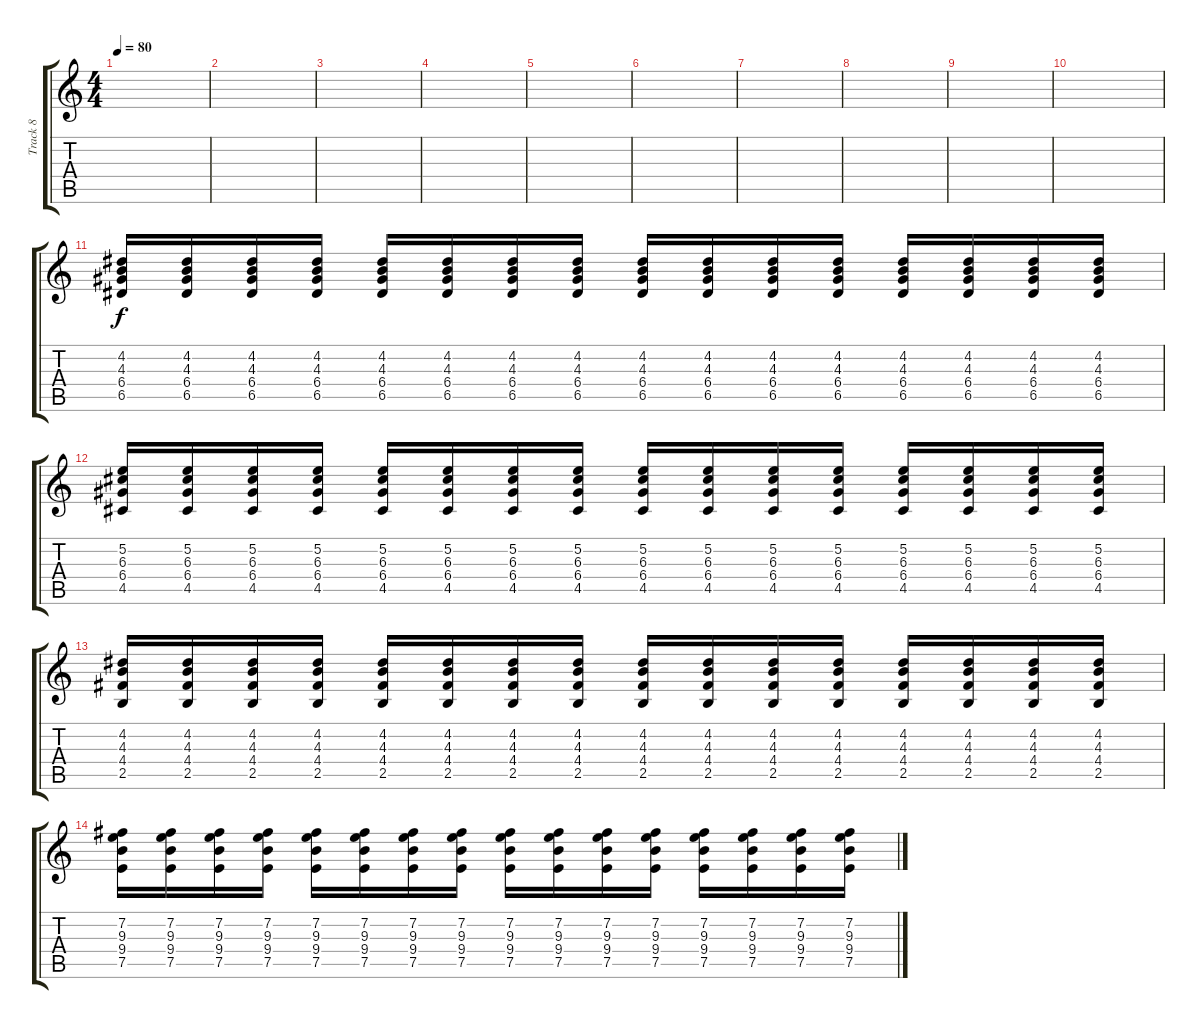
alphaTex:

\track ("Track 8" "Track 8") {instrument acousticguitarnylon}
\staff {score tabs}
\tuning (E4 B3 G3 D3 A2 E2) {hide}
\ts (4 4)
\tempo 80
\clef g2
\ks c
|
|
|
|
|
|
|
|
|
|
(4.2 4.3 6.4 6.5).16 (4.2 4.3 6.4 6.5).16 (4.2 4.3 6.4 6.5).16 (4.2 4.3 6.4 6.5).16 (4.2 4.3 6.4 6.5).16 (4.2 4.3 6.4 6.5).16 (4.2 4.3 6.4 6.5).16 (4.2 4.3 6.4 6.5).16 (4.2 4.3 6.4 6.5).16 (4.2 4.3 6.4 6.5).16 (4.2 4.3 6.4 6.5).16 (4.2 4.3 6.4 6.5).16 (4.2 4.3 6.4 6.5).16 (4.2 4.3 6.4 6.5).16 (4.2 4.3 6.4 6.5).16 (4.2 4.3 6.4 6.5).16 |
(5.2 6.3 6.4 4.5).16 (5.2 6.3 6.4 4.5).16 (5.2 6.3 6.4 4.5).16 (5.2 6.3 6.4 4.5).16 (5.2 6.3 6.4 4.5).16 (5.2 6.3 6.4 4.5).16 (5.2 6.3 6.4 4.5).16 (5.2 6.3 6.4 4.5).16 (5.2 6.3 6.4 4.5).16 (5.2 6.3 6.4 4.5).16 (5.2 6.3 6.4 4.5).16 (5.2 6.3 6.4 4.5).16 (5.2 6.3 6.4 4.5).16 (5.2 6.3 6.4 4.5).16 (5.2 6.3 6.4 4.5).16 (5.2 6.3 6.4 4.5).16 |
(4.2 4.3 4.4 2.5).16 (4.2 4.3 4.4 2.5).16 (4.2 4.3 4.4 2.5).16 (4.2 4.3 4.4 2.5).16 (4.2 4.3 4.4 2.5).16 (4.2 4.3 4.4 2.5).16 (4.2 4.3 4.4 2.5).16 (4.2 4.3 4.4 2.5).16 (4.2 4.3 4.4 2.5).16 (4.2 4.3 4.4 2.5).16 (4.2 4.3 4.4 2.5).16 (4.2 4.3 4.4 2.5).16 (4.2 4.3 4.4 2.5).16 (4.2 4.3 4.4 2.5).16 (4.2 4.3 4.4 2.5).16 (4.2 4.3 4.4 2.5).16 |
(7.2 9.3 9.4 7.5).16 (7.2 9.3 9.4 7.5).16 (7.2 9.3 9.4 7.5).16 (7.2 9.3 9.4 7.5).16 (7.2 9.3 9.4 7.5).16 (7.2 9.3 9.4 7.5).16 (7.2 9.3 9.4 7.5).16 (7.2 9.3 9.4 7.5).16 (7.2 9.3 9.4 7.5).16 (7.2 9.3 9.4 7.5).16 (7.2 9.3 9.4 7.5).16 (7.2 9.3 9.4 7.5).16 (7.2 9.3 9.4 7.5).16 (7.2 9.3 9.4 7.5).16 (7.2 9.3 9.4 7.5).16 (7.2 9.3 9.4 7.5).16
